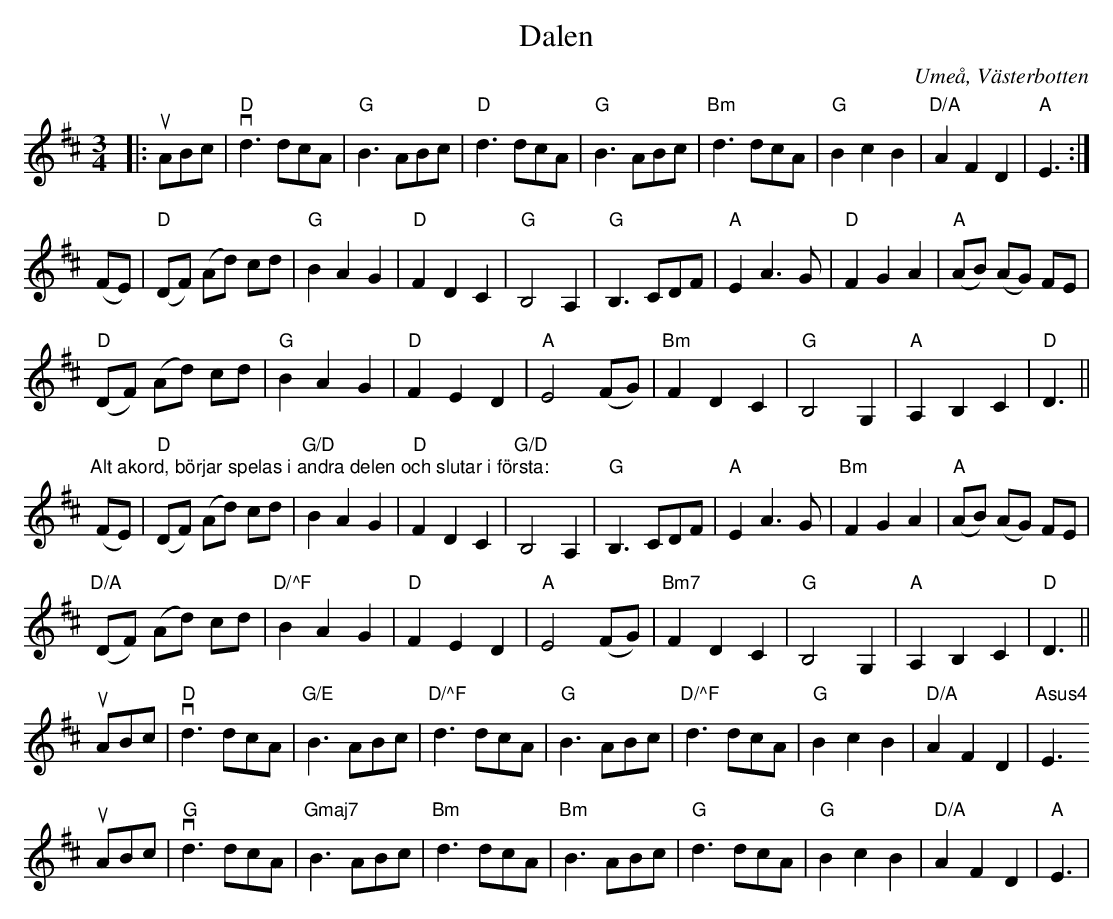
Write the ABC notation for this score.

X:1
T:Dalen
O:Umeå, Västerbotten
M:3/4
L:1/8
K:D
|: uABc | "D"vd3 dcA | "G"B3 ABc | "D" d3 dcA | "G"B3 ABc | "Bm"d3 dcA | "G"B2 c2 B2 | "D/A"A2 F2 D2 | "A"E3 :|
 (FE) | "D"(DF) (Ad) cd | "G"B2 A2 G2 | "D"F2 D2 C2 | "G"B,4 A,2 | "G"B,3 CDF | "A"E2 A3 G | "D"F2 G2 A2 | "A"(AB) (AG) FE |
 "D"(DF) (Ad) cd | "G"B2 A2 G2 | "D"F2 E2 D2 | "A"E4 (FG) | "Bm"F2 D2 C2 | "G"B,4 G,2 | "A"A,2 B,2 C2 | "D"D3 ||
" "
"Alt akord, börjar spelas i andra delen och slutar i första:"
 (FE) | "D"(DF) (Ad) cd | "G/D"B2 A2 G2 | "D"F2 D2 C2 | "G/D"B,4 A,2 | "G"B,3 CDF | "A"E2 A3 G | "Bm"F2 G2 A2 | "A"(AB) (AG) FE |
 "D/A"(DF) (Ad) cd | "D/^F"B2 A2 G2 | "D"F2 E2 D2 | "A"E4 (FG) | "Bm7"F2 D2 C2 | "G"B,4 G,2 | "A"A,2 B,2 C2 | "D"D3 ||
 uABc | "D"vd3 dcA | "G/E"B3 ABc | "D/^F" d3 dcA | "G"B3 ABc | "D/^F"d3 dcA | "G"B2 c2 B2 | " D/A"A2 F2 D2 | "Asus4"E3
uABc | "G"vd3 dcA | "Gmaj7"B3 ABc | "Bm" d3 dcA | "Bm"B3 ABc | "G"d3 dcA | "G"B2 c2 B2 | " D/A"A2 F2 D2 | "A"E3 |
